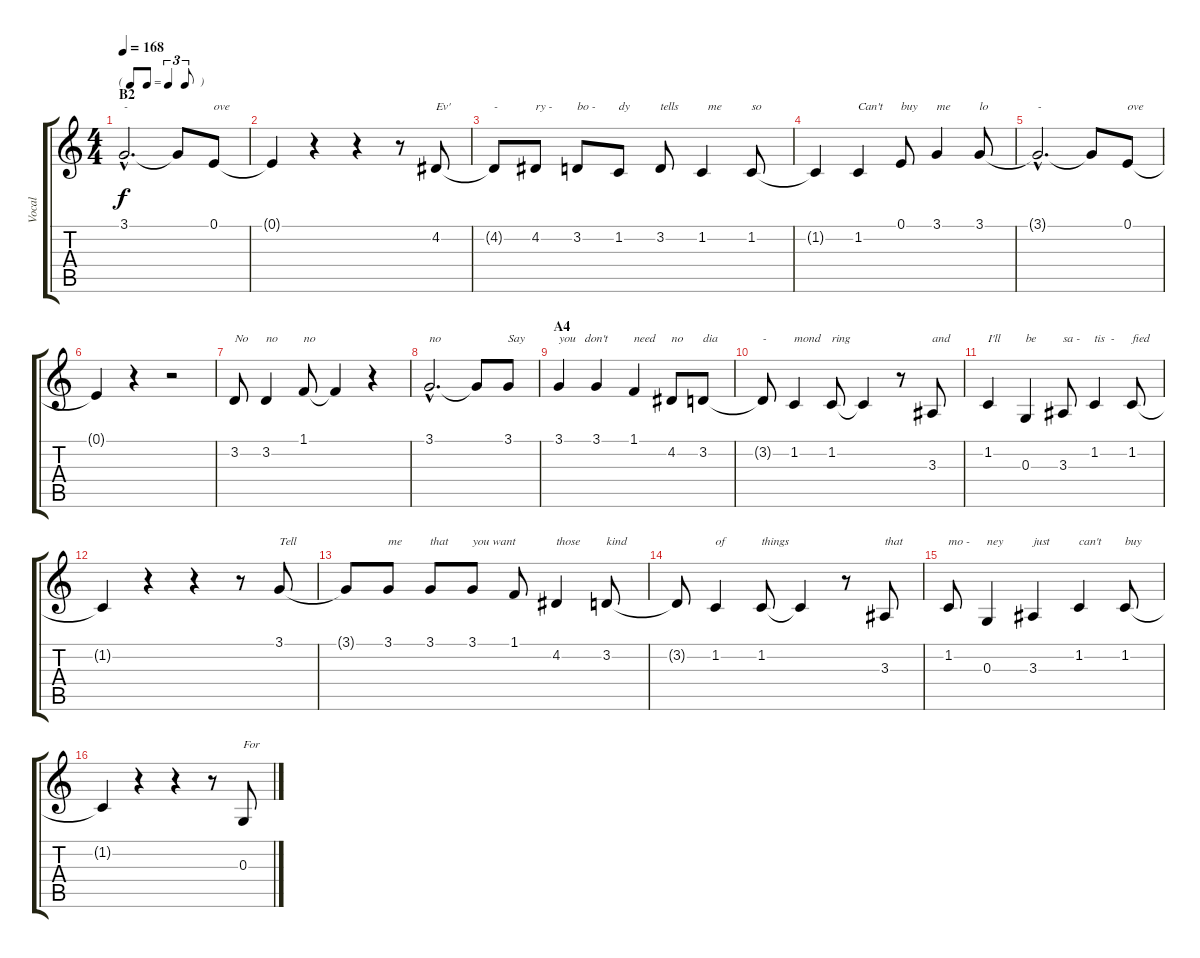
\track ("Vocal" "Vocal") {instrument altosax}
\staff {score tabs}
\tuning (E4 B3 G3 D3 A2 E2) {hide}
\ts (4 4)
\tf triplet8th
\section ("" "B2")
\tempo 168
\clef g2
\ks c
3.1{hac t}.2{d txt "-" dy f} 3.1{t}.8 0.1.8{txt "ove"} |
0.1{t}.4 r.4 r.4 r.8 4.2.8{txt "Ev'"} |
4.2{t}.8{txt "-"} 4.2.8{txt "ry -"} 3.2.8{txt "bo - "} 1.2.8{txt "dy"} 3.2.8{txt "tells"} 1.2.4{txt "  me"} 1.2.8{txt "so"} |
1.2{t}.4 1.2.4{txt "Can't"} 0.1.8{txt "buy"} 3.1.4{txt "me"} 3.1.8{txt "lo"} |
3.1{hac t}.2{d txt "-"} 3.1{t}.8 0.1.8{txt "ove"} |
0.1{t}.4 r.4 r.2 |
3.2.8{txt "No"} 3.2.4{txt "no"} 1.1.8{txt "no"} 1.1{t}.4 r.4 |
3.1{hac}.2{d txt "no"} 3.1{t}.8 3.1.8{txt "Say"} |
\section ("" "A4")
3.1.4{txt "you   don't"} 3.1.4 1.1.4{txt "need"} 4.2.8{txt "no"} 3.2.8{txt "dia"} |
3.2{t}.8{txt "-"} 1.2.4{txt "mond"} 1.2.8{txt "ring"} 1.2{t}.4 r.8 3.3.8{txt "and"} |
1.2.4{txt "I'll"} 0.3.4{txt "be"} 3.3.8{txt "sa -"} 1.2.4{txt "tis  -"} 1.2.8{txt "fied"} |
1.2{t}.4 r.4 r.4 r.8 3.1.8{txt "Tell"} |
3.1{t}.8 3.1.8{txt "me"} 3.1.8{txt "that"} 3.1.8{txt "you want"} 1.1.8 4.2.4{txt "those"} 3.2.8{txt "kind"} |
3.2{t}.8 1.2.4{txt "of"} 1.2.8{txt "things"} 1.2{t}.4 r.8 3.3.8{txt "that"} |
1.2.8{txt "mo -"} 0.3.4{txt "ney"} 3.3.4{txt "just"} 1.2.4{txt "can't"} 1.2.8{txt "buy"} |
1.2{t}.4 r.4 r.4 r.8 0.3.8{txt "For"}
